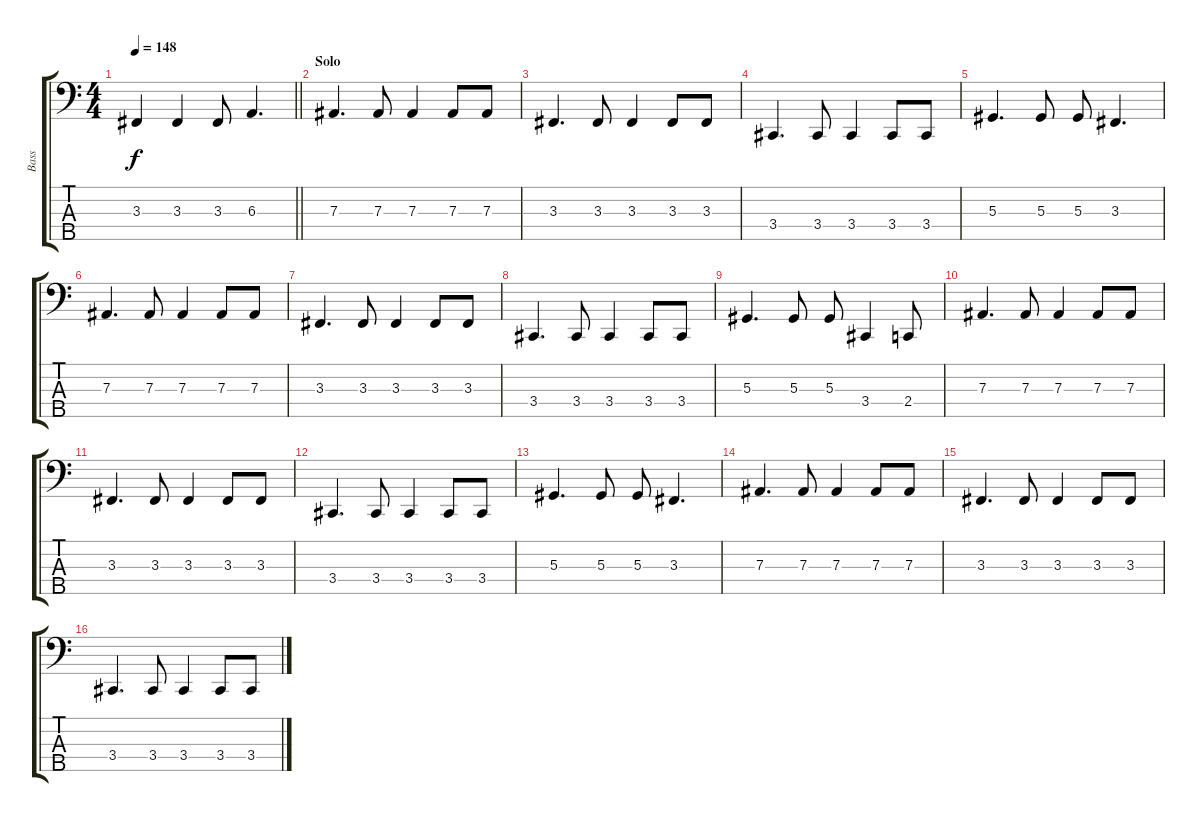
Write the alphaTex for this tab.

\track ("Bass" "Bass") {instrument electricbassfinger}
\staff {score tabs}
\tuning (Db2 Ab1 Eb1 Bb0 F0) {hide}
\ts (4 4)
\tempo 148
\clef f4
\barLineRight lightlight
\ks c
3.3.4{dy f} 3.3.4 3.3.8 6.3.4{d} |
\section ("" "Solo")
7.3.4{d} 7.3.8 7.3.4 7.3.8 7.3.8 |
3.3.4{d} 3.3.8 3.3.4 3.3.8 3.3.8 |
3.4.4{d} 3.4.8 3.4.4 3.4.8 3.4.8 |
5.3.4{d} 5.3.8 5.3.8 3.3.4{d} |
7.3.4{d} 7.3.8 7.3.4 7.3.8 7.3.8 |
3.3.4{d} 3.3.8 3.3.4 3.3.8 3.3.8 |
3.4.4{d} 3.4.8 3.4.4 3.4.8 3.4.8 |
5.3.4{d} 5.3.8 5.3.8 3.4.4 2.4.8 |
7.3.4{d} 7.3.8 7.3.4 7.3.8 7.3.8 |
3.3.4{d} 3.3.8 3.3.4 3.3.8 3.3.8 |
3.4.4{d} 3.4.8 3.4.4 3.4.8 3.4.8 |
5.3.4{d} 5.3.8 5.3.8 3.3.4{d} |
7.3.4{d} 7.3.8 7.3.4 7.3.8 7.3.8 |
3.3.4{d} 3.3.8 3.3.4 3.3.8 3.3.8 |
3.4.4{d} 3.4.8 3.4.4 3.4.8 3.4.8
